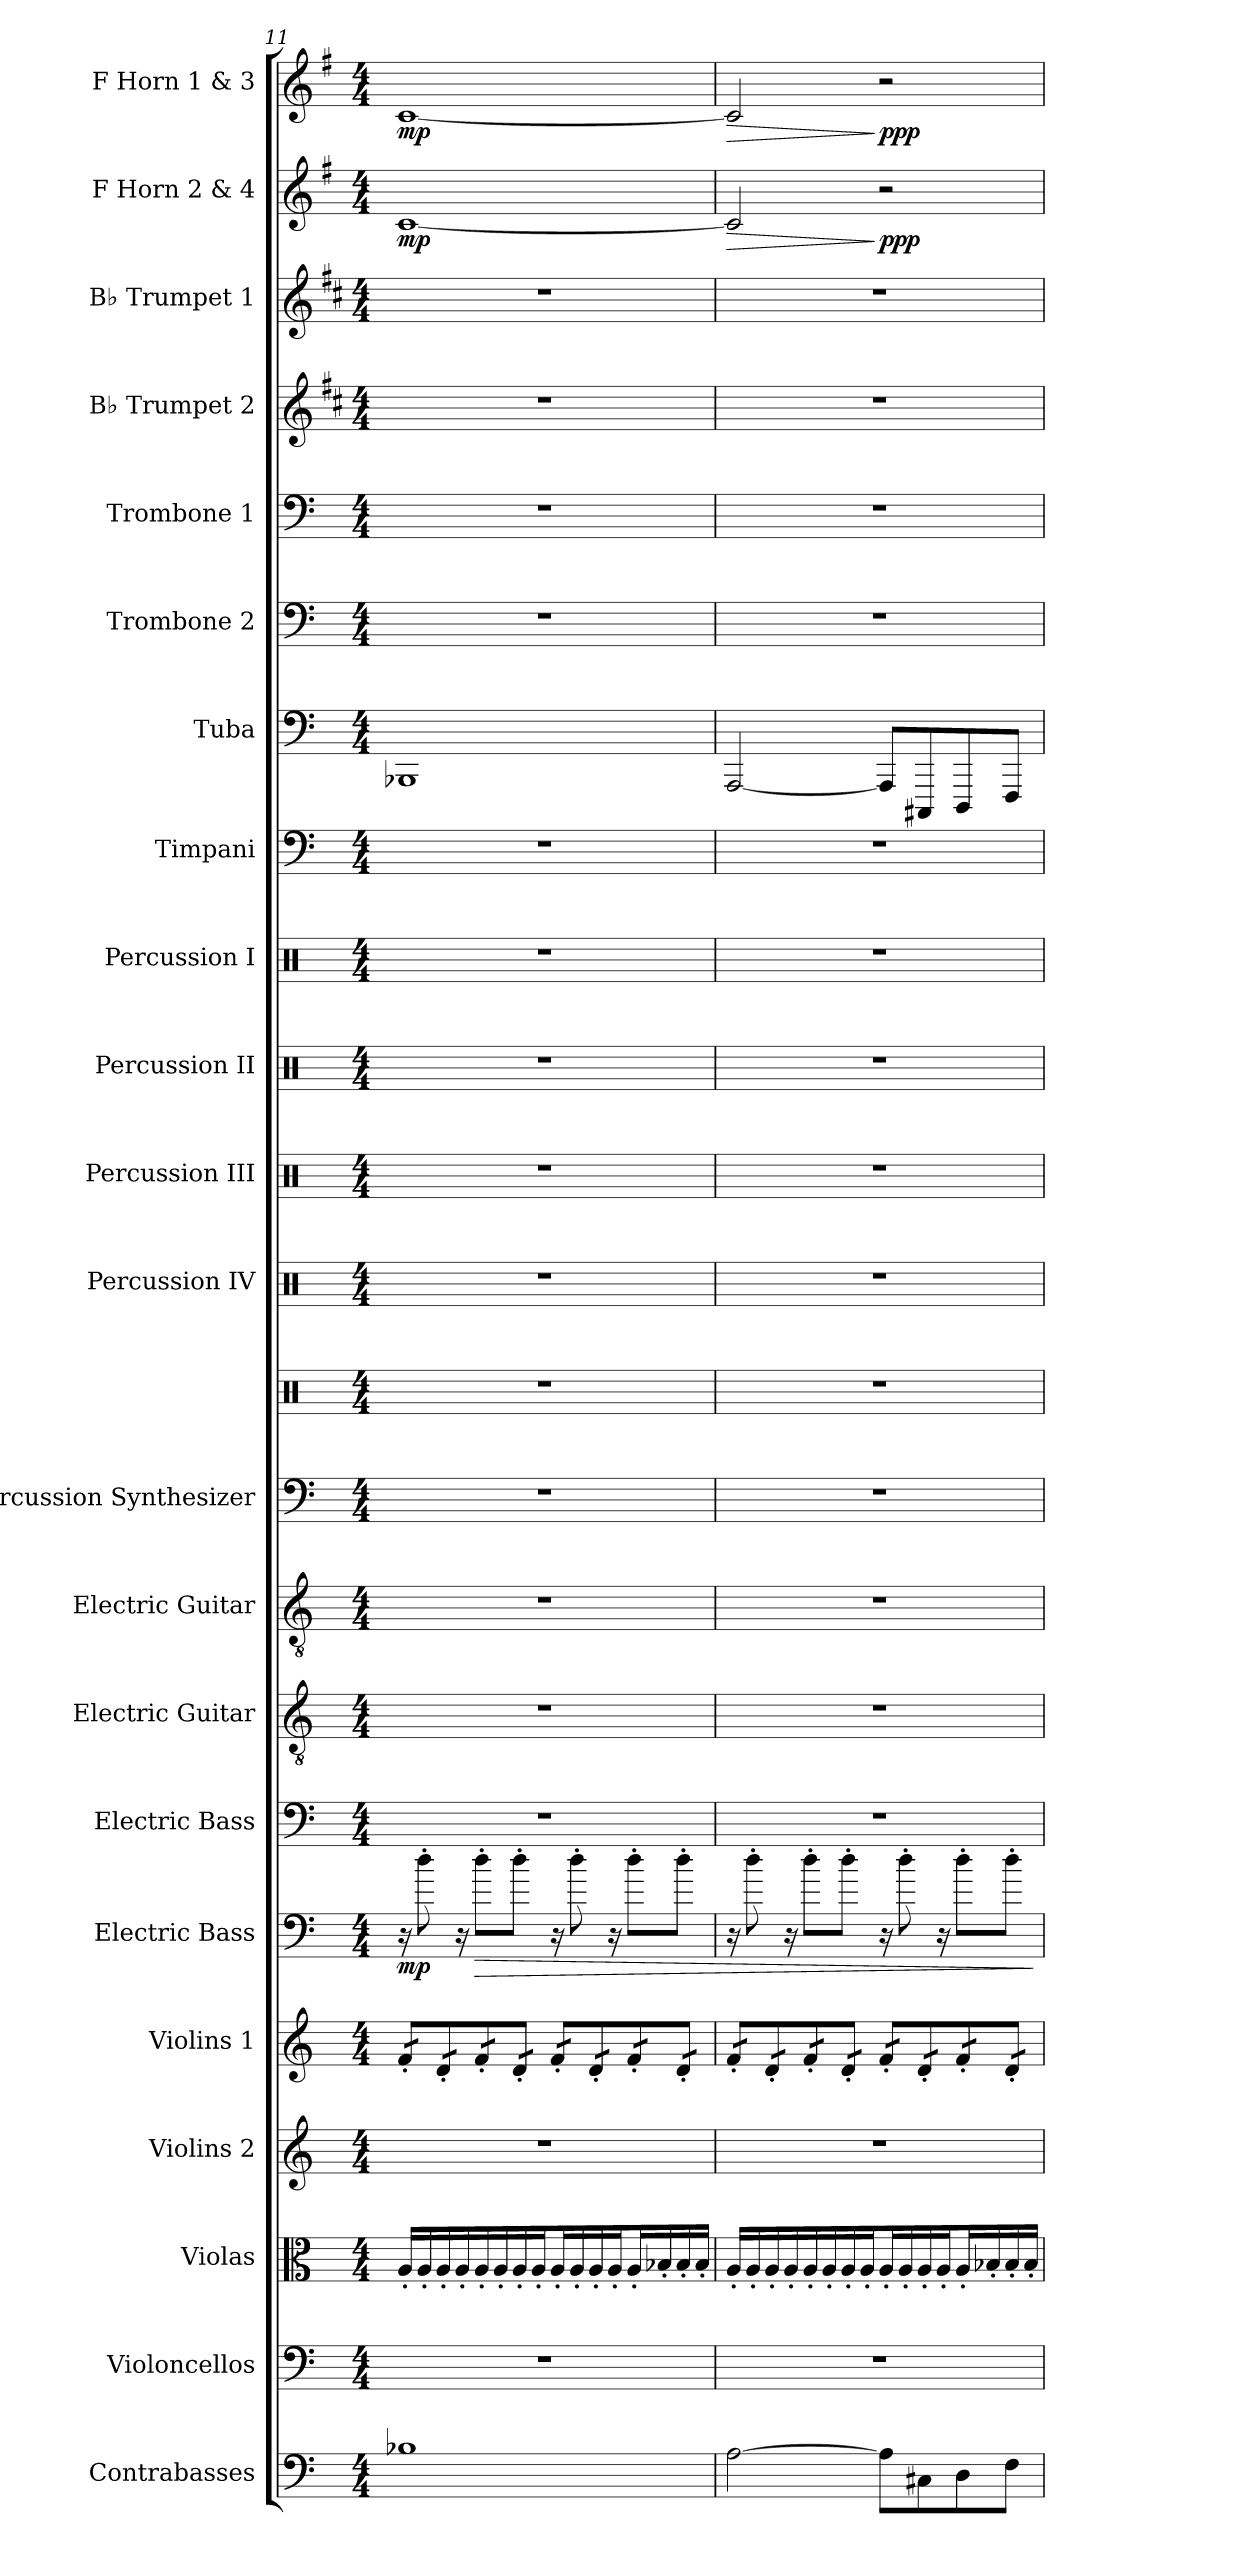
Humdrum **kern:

**kern	**kern	**kern	**kern	**kern	**kern	**dynam	**kern	**kern	**kern	**kern	**kern	**kern	**kern	**kern	**kern	**kern	**kern	**kern	**kern	**kern	**kern	**kern	**dynam	**kern	**dynam
*part22	*part21	*part20	*part19	*part18	*part17	*part17	*part16	*part15	*part14	*part13	*part13	*part12	*part11	*part10	*part9	*part8	*part7	*part6	*part5	*part4	*part3	*part2	*part2	*part1	*part1
*staff23	*staff22	*staff21	*staff20	*staff19	*staff18	*staff18	*staff17	*staff16	*staff15	*staff14	*staff13	*staff12	*staff11	*staff10	*staff9	*staff8	*staff7	*staff6	*staff5	*staff4	*staff3	*staff2	*staff2	*staff1	*staff1
*I"Contrabasses	*I"Violoncellos	*I"Violas	*I"Violins 2	*I"Violins 1	*I"Electric Bass	*	*I"Electric Bass	*I"Electric Guitar	*I"Electric Guitar	*I"Percussion Synthesizer	*	*I"Percussion IV	*I"Percussion III	*I"Percussion II	*I"Percussion I	*I"Timpani	*I"Tuba	*I"Trombone 2	*I"Trombone 1	*I"B♭ Trumpet 2	*I"B♭ Trumpet 1	*I"F Horn 2 &amp; 4	*	*I"F Horn 1 &amp; 3	*
*I'Cbs.	*I'Vcs.	*I'Vlas.	*I'Vlns. 2	*I'Vlns. 1	*I'El. B.	*	*I'El. B.	*I'El. Guit.	*I'El. Guit.	*I'Perc. Syn.	*	*I'Perc. IV	*I'Perc. III	*I'Perc. II	*I'Perc. I	*I'Timp.	*I'Tba.	*I'Tbn. 2	*I'Tbn. 1	*I'B♭ Tpt. 2	*I'B♭ Tpt. 1	*I'F Hn. 2 4	*	*I'F Hn. 1 3	*
*clefF4	*clefF4	*clefC3	*clefG2	*clefG2	*clefF4	*	*clefF4	*clefGv2	*clefGv2	*clefF4	*clefX	*clefX	*clefX	*clefX	*clefX	*clefF4	*clefF4	*clefF4	*clefF4	*clefG2	*clefG2	*clefG2	*	*clefG2	*
*ITrd7c12	*	*	*	*	*ITrd7c12	*	*ITrd7c12	*	*	*	*	*	*	*	*	*	*	*	*	*ITrd1c2	*ITrd1c2	*ITrd4c7	*	*ITrd4c7	*
*k[]	*k[]	*k[]	*k[]	*k[]	*k[]	*	*k[]	*k[]	*k[]	*k[]	*k[]	*k[]	*k[]	*k[]	*k[]	*k[]	*k[]	*k[]	*k[]	*k[]	*k[]	*k[]	*	*k[]	*
*M4/4	*M4/4	*M4/4	*M4/4	*M4/4	*M4/4	*	*M4/4	*M4/4	*M4/4	*M4/4	*M4/4	*M4/4	*M4/4	*M4/4	*M4/4	*M4/4	*M4/4	*M4/4	*M4/4	*M4/4	*M4/4	*M4/4	*	*M4/4	*
=11	=11	=11	=11	=11	=11	=11	=11	=11	=11	=11	=11	=11	=11	=11	=11	=11	=11	=11	=11	=11	=11	=11	=11	=11	=11
!	!	!	!	!	!	!LO:DY:b	!	!	!	!	!	!	!	!	!	!	!	!	!	!	!	!	!LO:DY:b	!	!LO:DY:b
*	*	*tremolo	*	*	*	*	*	*	*	*	*	*	*	*	*	*	*	*	*	*	*	*	*	*	*
*	*	*	*	*tremolo	*	*	*	*	*	*	*	*	*	*	*	*	*	*	*	*	*	*	*	*	*
1BB-X	1r	16A'/LL	1r	16f'/LL	16r	mp	1r	1r	1r	1r	1r	1r	1r	1r	1r	1r	1BBB-X	1r	1r	1r	1r	[1F	mp	[1F	mp
.	.	16A'/	.	16f'/	8d'\	.	.	.	.	.	.	.	.	.	.	.	.	.	.	.	.	.	.	.	.
.	.	16A'/	.	16d'/	.	.	.	.	.	.	.	.	.	.	.	.	.	.	.	.	.	.	.	.	.
.	.	16A'/	.	16d'/	16r	.	.	.	.	.	.	.	.	.	.	.	.	.	.	.	.	.	.	.	.
!	!	!	!	!	!	!LO:HP:b	!	!	!	!	!	!	!	!	!	!	!	!	!	!	!	!	!	!	!
.	.	16A'/	.	16f'/	8d'\L	>	.	.	.	.	.	.	.	.	.	.	.	.	.	.	.	.	.	.	.
.	.	16A'/	.	16f'/	.	.	.	.	.	.	.	.	.	.	.	.	.	.	.	.	.	.	.	.	.
.	.	16A'/	.	16d'/	8d'\J	.	.	.	.	.	.	.	.	.	.	.	.	.	.	.	.	.	.	.	.
.	.	16A'/JJ	.	16d'/JJ	.	.	.	.	.	.	.	.	.	.	.	.	.	.	.	.	.	.	.	.	.
.	.	16A'/LL	.	16f'/LL	16r	.	.	.	.	.	.	.	.	.	.	.	.	.	.	.	.	.	.	.	.
.	.	16A'/	.	16f'/	8d'\	.	.	.	.	.	.	.	.	.	.	.	.	.	.	.	.	.	.	.	.
.	.	16A'/	.	16d'/	.	.	.	.	.	.	.	.	.	.	.	.	.	.	.	.	.	.	.	.	.
.	.	16A'/JJ	.	16d'/	16r	.	.	.	.	.	.	.	.	.	.	.	.	.	.	.	.	.	.	.	.
*	*	*Xtremolo	*	*	*	*	*	*	*	*	*	*	*	*	*	*	*	*	*	*	*	*	*	*	*
.	.	16A'/LL	.	16f'/	8d'\L	.	.	.	.	.	.	.	.	.	.	.	.	.	.	.	.	.	.	.	.
.	.	16B-X'/J	.	16f'/	.	.	.	.	.	.	.	.	.	.	.	.	.	.	.	.	.	.	.	.	.
*	*	*tremolo	*	*	*	*	*	*	*	*	*	*	*	*	*	*	*	*	*	*	*	*	*	*	*
.	.	16B-'/	.	16d'/	8d'\J	.	.	.	.	.	.	.	.	.	.	.	.	.	.	.	.	.	.	.	.
.	.	16B-'/JJ	.	16d'/JJ	.	.	.	.	.	.	.	.	.	.	.	.	.	.	.	.	.	.	.	.	.
=12	=12	=12	=12	=12	=12	=12	=12	=12	=12	=12	=12	=12	=12	=12	=12	=12	=12	=12	=12	=12	=12	=12	=12	=12	=12
!	!	!	!	!	!	!	!	!	!	!	!	!	!	!	!	!	!	!	!	!	!	!	!LO:HP:b	!	!LO:HP:b
[2AA\	1r	16A'/LL	1r	16f'/LL	16r	.	1r	1r	1r	1r	1r	1r	1r	1r	1r	1r	[2AAA/	1r	1r	1r	1r	2F/]	>	2F/]	>
.	.	16A'/	.	16f'/	8d'\	.	.	.	.	.	.	.	.	.	.	.	.	.	.	.	.	.	.	.	.
.	.	16A'/	.	16d'/	.	.	.	.	.	.	.	.	.	.	.	.	.	.	.	.	.	.	.	.	.
.	.	16A'/	.	16d'/	16r	.	.	.	.	.	.	.	.	.	.	.	.	.	.	.	.	.	.	.	.
.	.	16A'/	.	16f'/	8d'\L	.	.	.	.	.	.	.	.	.	.	.	.	.	.	.	.	.	.	.	.
.	.	16A'/	.	16f'/	.	.	.	.	.	.	.	.	.	.	.	.	.	.	.	.	.	.	.	.	.
.	.	16A'/	.	16d'/	8d'\J	.	.	.	.	.	.	.	.	.	.	.	.	.	.	.	.	.	.	.	.
.	.	16A'/JJ	.	16d'/JJ	.	.	.	.	.	.	.	.	.	.	.	.	.	.	.	.	.	.	.	.	.
!	!	!	!	!	!	!	!	!	!	!	!	!	!	!	!	!	!	!	!	!	!	!	!LO:DY:n=1:b	!	!LO:DY:n=1:b
8AA\L]	.	16A'/LL	.	16f'/LL	16r	.	.	.	.	.	.	.	.	.	.	.	8AAA/L]	.	.	.	.	2r	] ppp	2r	] ppp
.	.	16A'/	.	16f'/	8d'\	.	.	.	.	.	.	.	.	.	.	.	.	.	.	.	.	.	.	.	.
8CC#X\	.	16A'/	.	16d'/	.	.	.	.	.	.	.	.	.	.	.	.	8CCC#X/	.	.	.	.	.	.	.	.
.	.	16A'/JJ	.	16d'/	16r	.	.	.	.	.	.	.	.	.	.	.	.	.	.	.	.	.	.	.	.
*	*	*Xtremolo	*	*	*	*	*	*	*	*	*	*	*	*	*	*	*	*	*	*	*	*	*	*	*
8DD\	.	16A'/LL	.	16f'/	8d'\L	.	.	.	.	.	.	.	.	.	.	.	8DDD/	.	.	.	.	.	.	.	.
.	.	16B-X'/J	.	16f'/	.	.	.	.	.	.	.	.	.	.	.	.	.	.	.	.	.	.	.	.	.
*	*	*tremolo	*	*	*	*	*	*	*	*	*	*	*	*	*	*	*	*	*	*	*	*	*	*	*
8FF\J	.	16B-'/	.	16d'/	8d'\J	.	.	.	.	.	.	.	.	.	.	.	8FFF/J	.	.	.	.	.	.	.	.
.	.	16B-'/JJ	.	16d'/JJ	.	.	.	.	.	.	.	.	.	.	.	.	.	.	.	.	.	.	.	.	.
*	*	*	*	*Xtremolo	*	*	*	*	*	*	*	*	*	*	*	*	*	*	*	*	*	*	*	*	*
*	*	*Xtremolo	*	*	*	*	*	*	*	*	*	*	*	*	*	*	*	*	*	*	*	*	*	*	*
.	.	.	.	.	.	]	.	.	.	.	.	.	.	.	.	.	.	.	.	.	.	.	.	.	.
=	=	=	=	=	=	=	=	=	=	=	=	=	=	=	=	=	=	=	=	=	=	=	=	=	=
*-	*-	*-	*-	*-	*-	*-	*-	*-	*-	*-	*-	*-	*-	*-	*-	*-	*-	*-	*-	*-	*-	*-	*-	*-	*-
